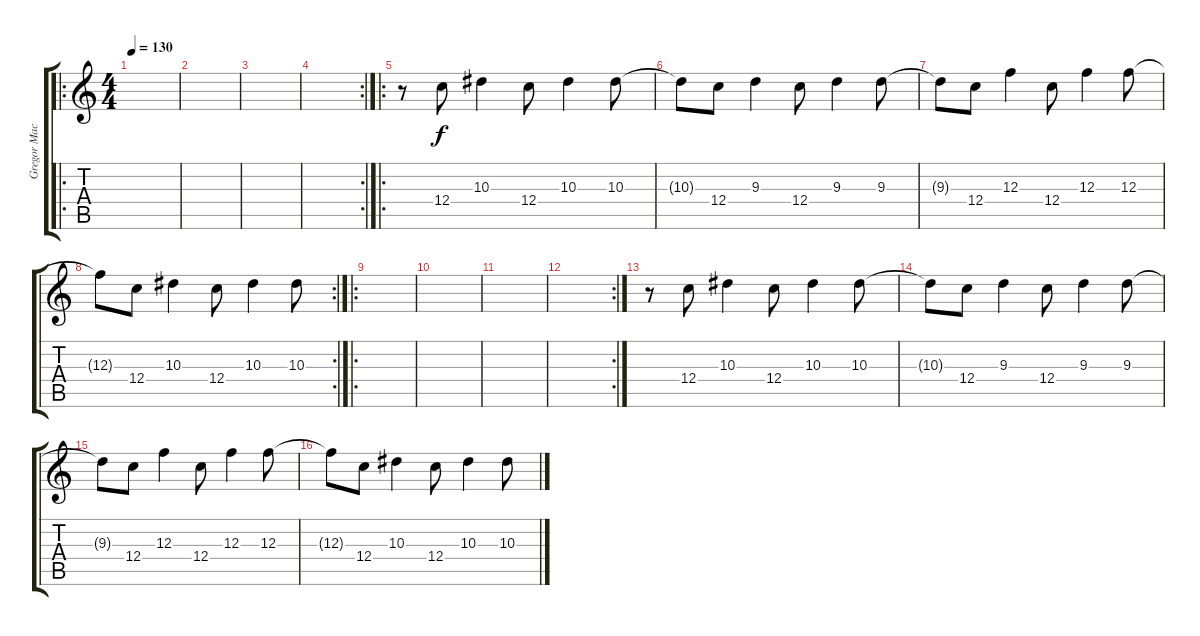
\track ("Gregor Mackintosh" "Gregor Mac") {instrument distortionguitar}
\staff {score tabs}
\tuning (D4 A3 F3 C3 G2 D2) {hide}
\ro
\ts (4 4)
\tempo 130
\clef g2
\ks c
|
|
|
\rc 2
|
\ro
r.8 12.4.8 10.3.4 12.4.8 10.3.4 10.3.8 |
10.3{t}.8 12.4.8 9.3.4 12.4.8 9.3.4 9.3.8 |
9.3{t}.8 12.4.8 12.3.4 12.4.8 12.3.4 12.3.8 |
\rc 2
12.3{t}.8 12.4.8 10.3.4 12.4.8 10.3.4 10.3.8 |
\ro
|
|
|
\rc 2
|
r.8 12.4.8 10.3.4 12.4.8 10.3.4 10.3.8 |
10.3{t}.8 12.4.8 9.3.4 12.4.8 9.3.4 9.3.8 |
9.3{t}.8 12.4.8 12.3.4 12.4.8 12.3.4 12.3.8 |
12.3{t}.8 12.4.8 10.3.4 12.4.8 10.3.4 10.3.8
